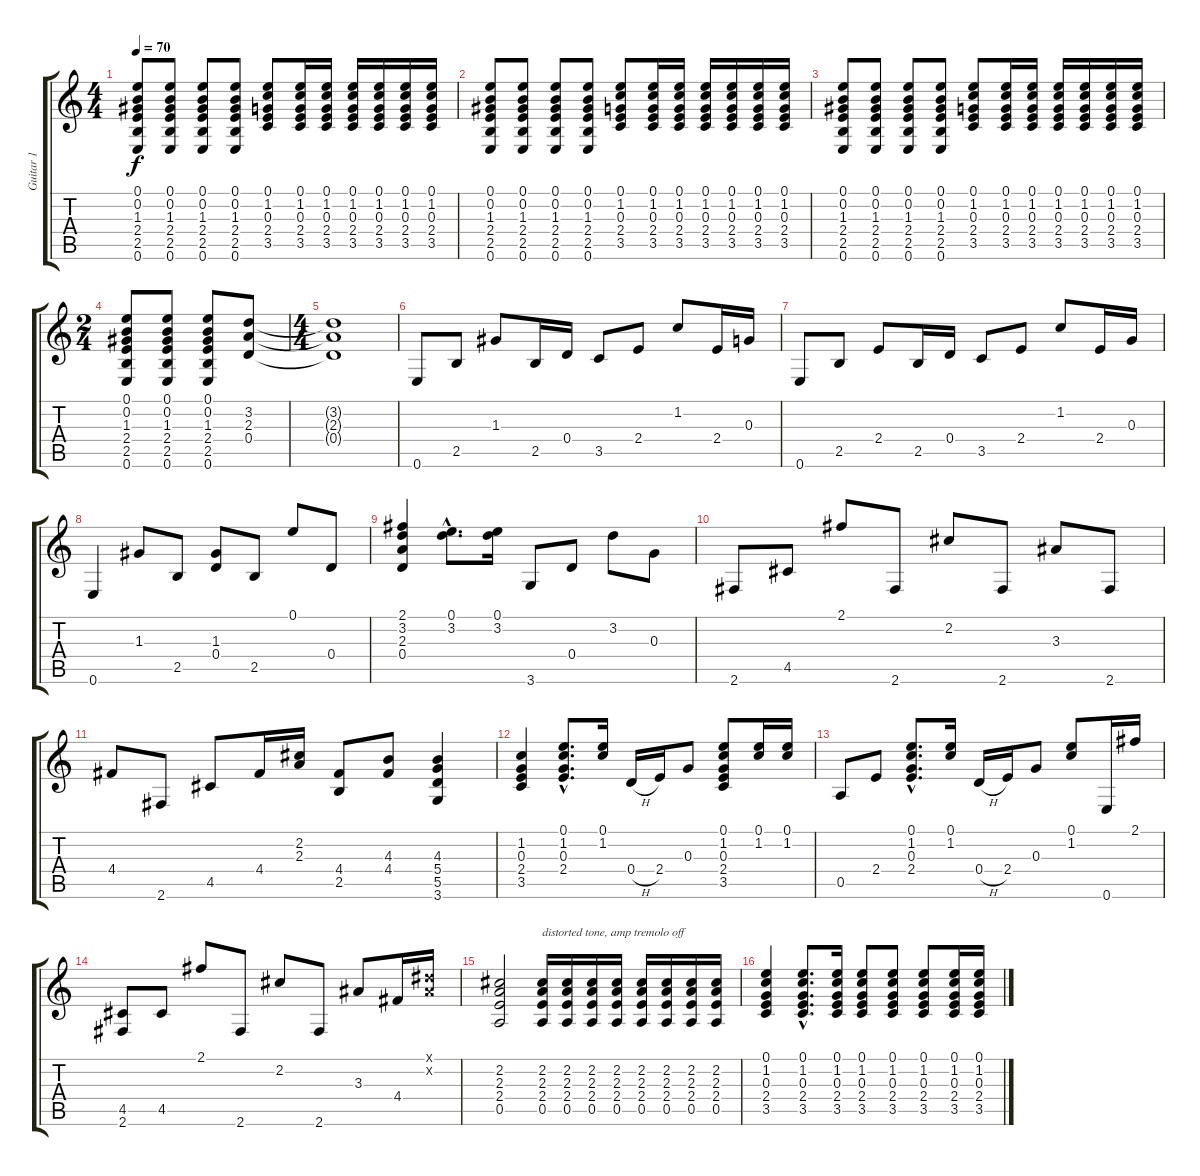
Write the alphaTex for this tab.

\track ("Guitar 1" "Guitar 1") {instrument electricguitarclean}
\staff {score tabs}
\tuning (E4 B3 G3 D3 A2 E2) {hide}
\ts (4 4)
\tempo 70
\clef g2
\ks c
(0.1 0.2 1.3 2.4 2.5 0.6).8{dy f} (0.1 0.2 1.3 2.4 2.5 0.6).8 (0.1 0.2 1.3 2.4 2.5 0.6).8 (0.1 0.2 1.3 2.4 2.5 0.6).8 (0.1 1.2 0.3 2.4 3.5).8 (0.1 1.2 0.3 2.4 3.5).16 (0.1 1.2 0.3 2.4 3.5).16 (0.1 1.2 0.3 2.4 3.5).16 (0.1 1.2 0.3 2.4 3.5).16 (0.1 1.2 0.3 2.4 3.5).16 (0.1 1.2 0.3 2.4 3.5).16 |
(0.1 0.2 1.3 2.4 2.5 0.6).8 (0.1 0.2 1.3 2.4 2.5 0.6).8 (0.1 0.2 1.3 2.4 2.5 0.6).8 (0.1 0.2 1.3 2.4 2.5 0.6).8 (0.1 1.2 0.3 2.4 3.5).8 (0.1 1.2 0.3 2.4 3.5).16 (0.1 1.2 0.3 2.4 3.5).16 (0.1 1.2 0.3 2.4 3.5).16 (0.1 1.2 0.3 2.4 3.5).16 (0.1 1.2 0.3 2.4 3.5).16 (0.1 1.2 0.3 2.4 3.5).16 |
(0.1 0.2 1.3 2.4 2.5 0.6).8 (0.1 0.2 1.3 2.4 2.5 0.6).8 (0.1 0.2 1.3 2.4 2.5 0.6).8 (0.1 0.2 1.3 2.4 2.5 0.6).8 (0.1 1.2 0.3 2.4 3.5).8 (0.1 1.2 0.3 2.4 3.5).16 (0.1 1.2 0.3 2.4 3.5).16 (0.1 1.2 0.3 2.4 3.5).16 (0.1 1.2 0.3 2.4 3.5).16 (0.1 1.2 0.3 2.4 3.5).16 (0.1 1.2 0.3 2.4 3.5).16 |
\ts (2 4)
(0.1 0.2 1.3 2.4 2.5 0.6).8 (0.1 0.2 1.3 2.4 2.5 0.6).8 (0.1 0.2 1.3 2.4 2.5 0.6).8 (3.2 2.3 0.4).8 |
\ts (4 4)
(3.2{t} 2.3{t} 0.4{t}).1 |
0.6.8 2.5.8 1.3.8 2.5.16 0.4.16 3.5.8 2.4.8 1.2.8 2.4.16 0.3.16 |
0.6.8 2.5.8 2.4.8 2.5.16 0.4.16 3.5.8 2.4.8 1.2.8 2.4.16 0.3.16 |
0.6.4 1.3.8 2.5.8 (1.3 0.4).8 2.5.8 0.1.8 0.4.8 |
(2.1 3.2 2.3 0.4).4 (0.1{hac} 3.2{hac}).8{d} (0.1 3.2).16 3.6.8 0.4.8 3.2.8 0.3.8 |
2.6.8 4.5.8 2.1.8 2.6.8 2.2.8 2.6.8 3.3.8 2.6.8 |
4.4.8 2.6.8 4.5.8 4.4.16 (2.2 2.3).16 (4.4 2.5).8 (4.3 4.4).8 (4.3 5.4 5.5 3.6).4 |
(1.2 0.3 2.4 3.5).4 (0.1{hac} 1.2{hac} 0.3{hac} 2.4{hac}).8{d} (0.1 1.2).16 0.4{h}.16 2.4.16 0.3.8 (0.1 1.2 0.3 2.4 3.5).8 (0.1 1.2).16 (0.1 1.2).16 |
0.5.8 2.4.8 (0.1{hac} 1.2{hac} 0.3{hac} 2.4{hac}).8{d} (0.1 1.2).16 0.4{h}.16 2.4.16 0.3.8 (0.1 1.2).8 0.6.16 2.1.16 |
(4.5 2.6).8 4.5.8 2.1.8 2.6.8 2.2.8 2.6.8 3.3.8 4.4.16 (-1.1{x} -1.2{x}).16 |
(2.2 2.3 2.4 0.5).2 (2.2 2.3 2.4 0.5).16{txt "distorted tone, amp tremolo off"} (2.2 2.3 2.4 0.5).16 (2.2 2.3 2.4 0.5).16 (2.2 2.3 2.4 0.5).16 (2.2 2.3 2.4 0.5).16 (2.2 2.3 2.4 0.5).16 (2.2 2.3 2.4 0.5).16 (2.2 2.3 2.4 0.5).16 |
(0.1 1.2 0.3 2.4 3.5).4 (0.1{hac} 1.2{hac} 0.3{hac} 2.4{hac} 3.5{hac}).8{d} (0.1 1.2 0.3 2.4 3.5).16 (0.1 1.2 0.3 2.4 3.5).8 (0.1 1.2 0.3 2.4 3.5).8 (0.1 1.2 0.3 2.4 3.5).8 (0.1 1.2 0.3 2.4 3.5).16 (0.1 1.2 0.3 2.4 3.5).16
